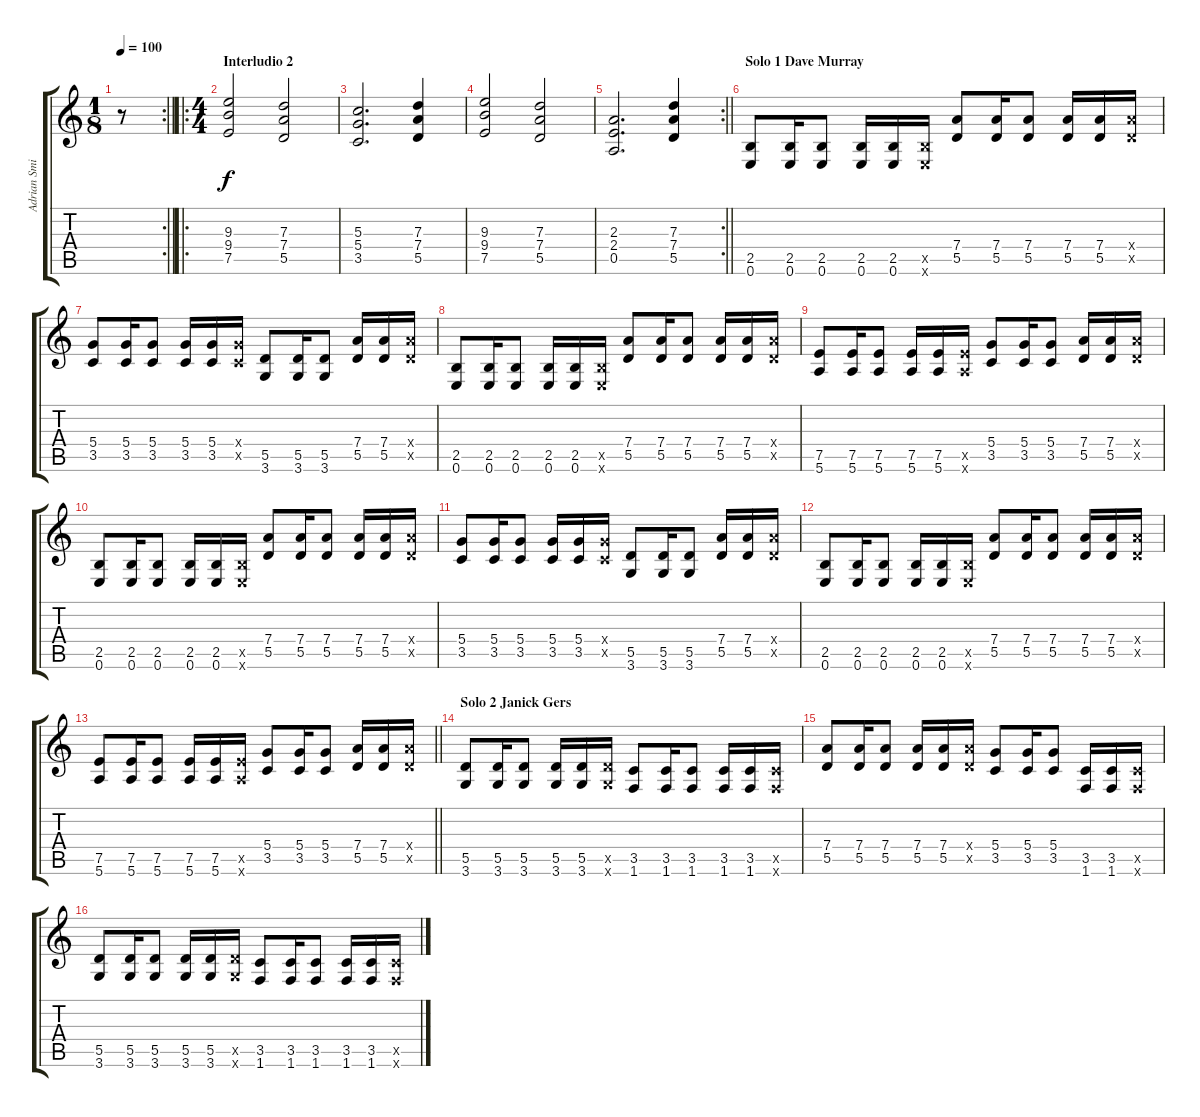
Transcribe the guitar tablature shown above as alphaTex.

\track ("Adrian Smith" "Adrian Smi") {instrument overdrivenguitar}
\staff {score tabs}
\tuning (E4 B3 G3 D3 A2 E2) {hide}
\rc 2
\ts (1 8)
\tempo 100
\clef g2
\barLineRight lightlight
\ks c
r.8{dy ff} |
\ro
\ts (4 4)
\section ("" "Interludio 2")
(9.3 9.4 7.5).2{dy f} (7.3 7.4 5.5).2 |
(5.3 5.4 3.5).2{d} (7.3 7.4 5.5).4 |
(9.3 9.4 7.5).2 (7.3 7.4 5.5).2 |
\rc 2
\barLineRight lightlight
(2.3 2.4 0.5).2{d} (7.3 7.4 5.5).4 |
\section ("" "Solo 1 Dave Murray")
(2.5 0.6).8 (2.5 0.6).16 (2.5 0.6).8 (2.5 0.6).16 (2.5 0.6).16 (2.5{x} 0.6{x}).16 (7.4 5.5).8 (7.4 5.5).16 (7.4 5.5).8 (7.4 5.5).16 (7.4 5.5).16 (7.4{x} 5.5{x}).16 |
(5.4 3.5).8 (5.4 3.5).16 (5.4 3.5).8 (5.4 3.5).16 (5.4 3.5).16 (5.4{x} 3.5{x}).16 (5.5 3.6).8 (5.5 3.6).16 (5.5 3.6).8 (7.4 5.5).16 (7.4 5.5).16 (7.4{x} 5.5{x}).16 |
(2.5 0.6).8 (2.5 0.6).16 (2.5 0.6).8 (2.5 0.6).16 (2.5 0.6).16 (2.5{x} 0.6{x}).16 (7.4 5.5).8 (7.4 5.5).16 (7.4 5.5).8 (7.4 5.5).16 (7.4 5.5).16 (7.4{x} 5.5{x}).16 |
(7.5 5.6).8 (7.5 5.6).16 (7.5 5.6).8 (7.5 5.6).16 (7.5 5.6).16 (7.5{x} 5.6{x}).16 (5.4 3.5).8 (5.4 3.5).16 (5.4 3.5).8 (7.4 5.5).16 (7.4 5.5).16 (7.4{x} 5.5{x}).16 |
(2.5 0.6).8 (2.5 0.6).16 (2.5 0.6).8 (2.5 0.6).16 (2.5 0.6).16 (2.5{x} 0.6{x}).16 (7.4 5.5).8 (7.4 5.5).16 (7.4 5.5).8 (7.4 5.5).16 (7.4 5.5).16 (7.4{x} 5.5{x}).16 |
(5.4 3.5).8 (5.4 3.5).16 (5.4 3.5).8 (5.4 3.5).16 (5.4 3.5).16 (5.4{x} 3.5{x}).16 (5.5 3.6).8 (5.5 3.6).16 (5.5 3.6).8 (7.4 5.5).16 (7.4 5.5).16 (7.4{x} 5.5{x}).16 |
(2.5 0.6).8 (2.5 0.6).16 (2.5 0.6).8 (2.5 0.6).16 (2.5 0.6).16 (2.5{x} 0.6{x}).16 (7.4 5.5).8 (7.4 5.5).16 (7.4 5.5).8 (7.4 5.5).16 (7.4 5.5).16 (7.4{x} 5.5{x}).16 |
\barLineRight lightlight
(7.5 5.6).8 (7.5 5.6).16 (7.5 5.6).8 (7.5 5.6).16 (7.5 5.6).16 (7.5{x} 5.6{x}).16 (5.4 3.5).8 (5.4 3.5).16 (5.4 3.5).8 (7.4 5.5).16 (7.4 5.5).16 (7.4{x} 5.5{x}).16 |
\section ("" "Solo 2 Janick Gers")
(5.5 3.6).8 (5.5 3.6).16 (5.5 3.6).8 (5.5 3.6).16 (5.5 3.6).16 (5.5{x} 3.6{x}).16 (3.5 1.6).8 (3.5 1.6).16 (3.5 1.6).8 (3.5 1.6).16 (3.5 1.6).16 (3.5{x} 1.6{x}).16 |
(7.4 5.5).8 (7.4 5.5).16 (7.4 5.5).8 (7.4 5.5).16 (7.4 5.5).16 (7.4{x} 5.5{x}).16 (5.4 3.5).8 (5.4 3.5).16 (5.4 3.5).8 (3.5 1.6).16 (3.5 1.6).16 (3.5{x} 1.6{x}).16 |
(5.5 3.6).8 (5.5 3.6).16 (5.5 3.6).8 (5.5 3.6).16 (5.5 3.6).16 (5.5{x} 3.6{x}).16 (3.5 1.6).8 (3.5 1.6).16 (3.5 1.6).8 (3.5 1.6).16 (3.5 1.6).16 (3.5{x} 1.6{x}).16
